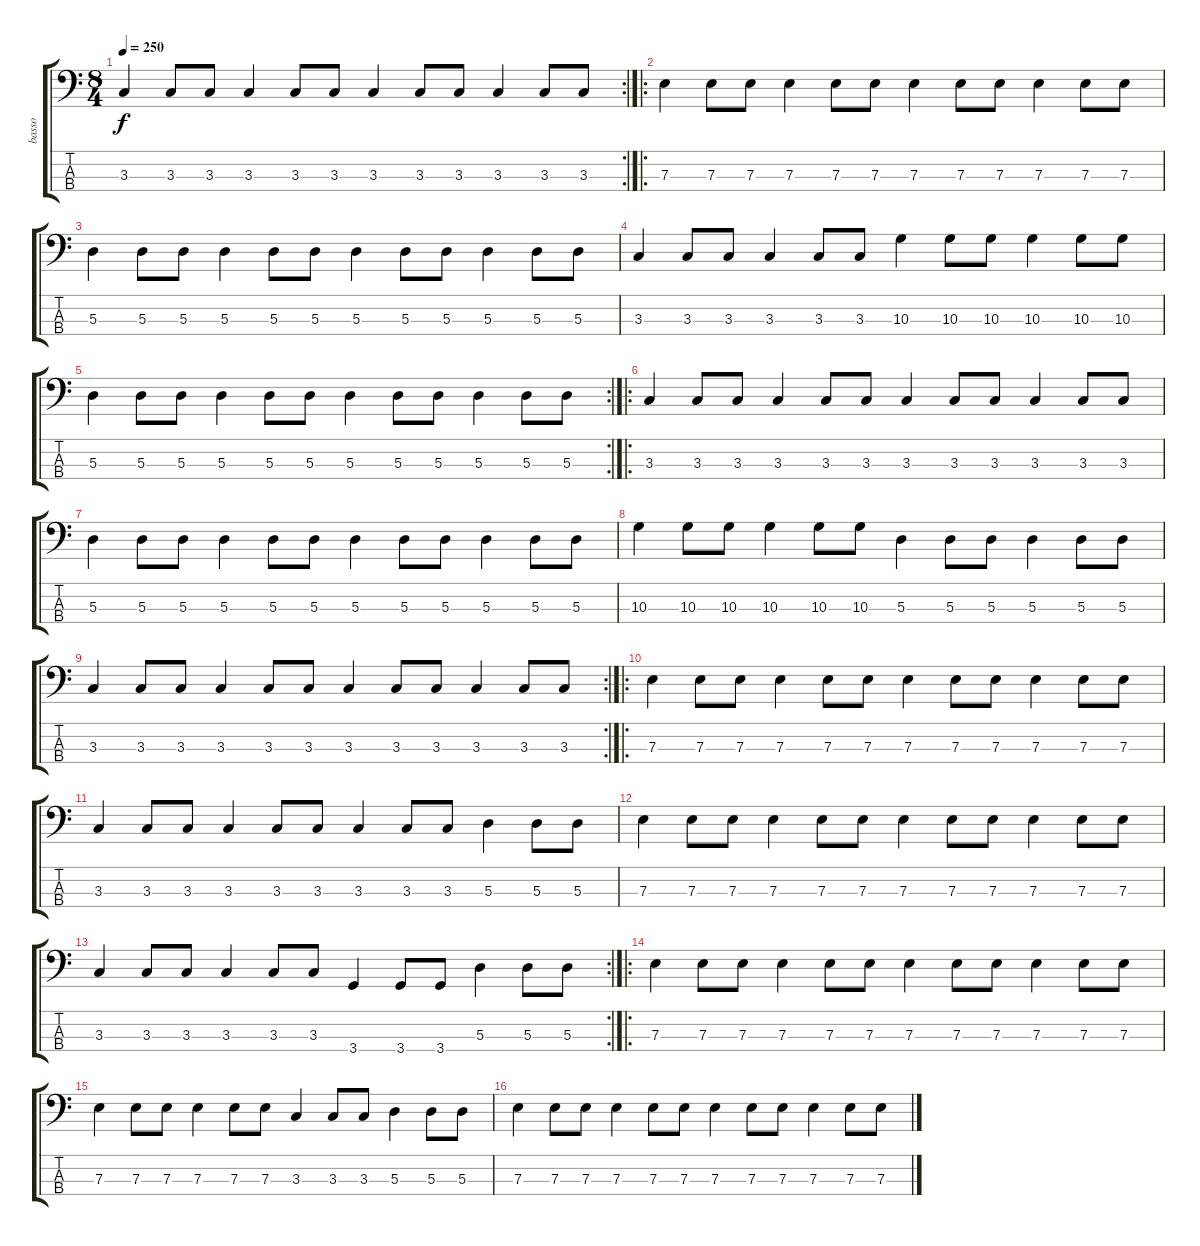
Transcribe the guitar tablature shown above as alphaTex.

\track ("basso" "basso") {instrument electricbassfinger}
\staff {score tabs}
\tuning (G2 D2 A1 E1) {hide}
\rc 2
\ts (8 4)
\tempo 250
\clef f4
\ks c
3.3.4{dy f} 3.3.8 3.3.8 3.3.4 3.3.8 3.3.8 3.3.4 3.3.8 3.3.8 3.3.4 3.3.8 3.3.8 |
\ro
7.3.4 7.3.8 7.3.8 7.3.4 7.3.8 7.3.8 7.3.4 7.3.8 7.3.8 7.3.4 7.3.8 7.3.8 |
5.3.4 5.3.8 5.3.8 5.3.4 5.3.8 5.3.8 5.3.4 5.3.8 5.3.8 5.3.4 5.3.8 5.3.8 |
3.3.4 3.3.8 3.3.8 3.3.4 3.3.8 3.3.8 10.3.4 10.3.8 10.3.8 10.3.4 10.3.8 10.3.8 |
\rc 2
5.3.4 5.3.8 5.3.8 5.3.4 5.3.8 5.3.8 5.3.4 5.3.8 5.3.8 5.3.4 5.3.8 5.3.8 |
\ro
3.3.4 3.3.8 3.3.8 3.3.4 3.3.8 3.3.8 3.3.4 3.3.8 3.3.8 3.3.4 3.3.8 3.3.8 |
5.3.4 5.3.8 5.3.8 5.3.4 5.3.8 5.3.8 5.3.4 5.3.8 5.3.8 5.3.4 5.3.8 5.3.8 |
10.3.4 10.3.8 10.3.8 10.3.4 10.3.8 10.3.8 5.3.4 5.3.8 5.3.8 5.3.4 5.3.8 5.3.8 |
\rc 2
3.3.4 3.3.8 3.3.8 3.3.4 3.3.8 3.3.8 3.3.4 3.3.8 3.3.8 3.3.4 3.3.8 3.3.8 |
\ro
7.3.4 7.3.8 7.3.8 7.3.4 7.3.8 7.3.8 7.3.4 7.3.8 7.3.8 7.3.4 7.3.8 7.3.8 |
3.3.4 3.3.8 3.3.8 3.3.4 3.3.8 3.3.8 3.3.4 3.3.8 3.3.8 5.3.4 5.3.8 5.3.8 |
7.3.4 7.3.8 7.3.8 7.3.4 7.3.8 7.3.8 7.3.4 7.3.8 7.3.8 7.3.4 7.3.8 7.3.8 |
\rc 2
3.3.4 3.3.8 3.3.8 3.3.4 3.3.8 3.3.8 3.4.4 3.4.8 3.4.8 5.3.4 5.3.8 5.3.8 |
\ro
7.3.4 7.3.8 7.3.8 7.3.4 7.3.8 7.3.8 7.3.4 7.3.8 7.3.8 7.3.4 7.3.8 7.3.8 |
7.3.4 7.3.8 7.3.8 7.3.4 7.3.8 7.3.8 3.3.4 3.3.8 3.3.8 5.3.4 5.3.8 5.3.8 |
7.3.4 7.3.8 7.3.8 7.3.4 7.3.8 7.3.8 7.3.4 7.3.8 7.3.8 7.3.4 7.3.8 7.3.8
